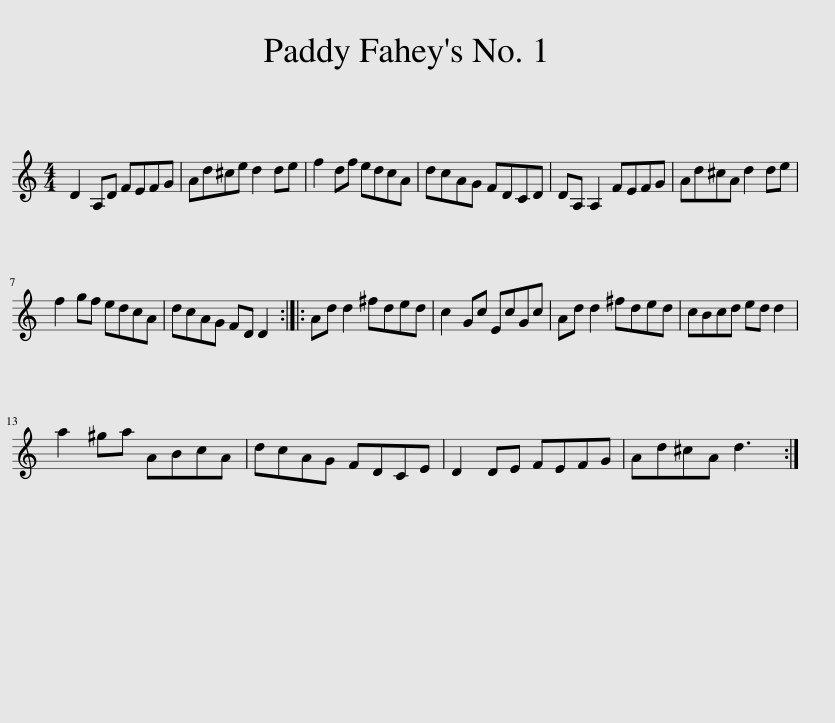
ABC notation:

X:1
L:1/8
M:4/4
I:linebreak $
K:C
V:1 treble
V:1
 D2 A,D FEFG | Ad^ce d2 de | f2 df edcA | dcAG FDCD | DA, A,2 FEFG | %5
 Ad^cA d2 de |$ f2 gf edcA | dcAG FD D2 :: Ad d2 ^fded | c2 Gc EcGc | %10
 Ad d2 ^fded | cBcd ed d2 |$ a2 ^ga ABcA | dcAG FDCE | D2 DE FEFG | %15
 Ad^cA d3 :| %16
